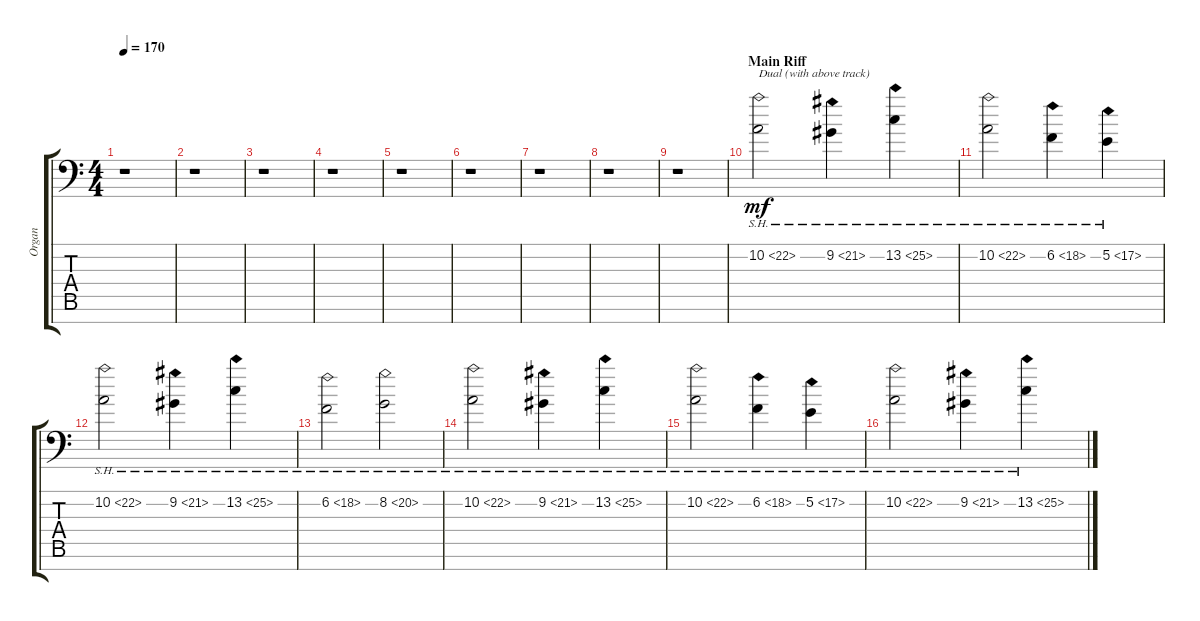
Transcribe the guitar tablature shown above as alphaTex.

\track ("Organ" "Organ") {instrument churchorgan}
\staff {score tabs}
\tuning (E4 B3 G3 D3 A2 E2 C-1) {hide}
\ts (4 4)
\tempo 170
\clef f4
\ks c
r.1{dy mf} |
r.1 |
r.1 |
r.1 |
r.1 |
r.1 |
r.1 |
r.1 |
r.1 |
\section ("" "Main Riff")
10.2{sh 12}.2{txt "Dual (with above track)"} 9.2{sh 12}.4 13.2{sh 12}.4 |
10.2{sh 12}.2 6.2{sh 12}.4 5.2{sh 12}.4 |
10.2{sh 12}.2 9.2{sh 12}.4 13.2{sh 12}.4 |
6.2{sh 12}.2 8.2{sh 12}.2 |
10.2{sh 12}.2 9.2{sh 12}.4 13.2{sh 12}.4 |
10.2{sh 12}.2 6.2{sh 12}.4 5.2{sh 12}.4 |
10.2{sh 12}.2 9.2{sh 12}.4 13.2{sh 12}.4
